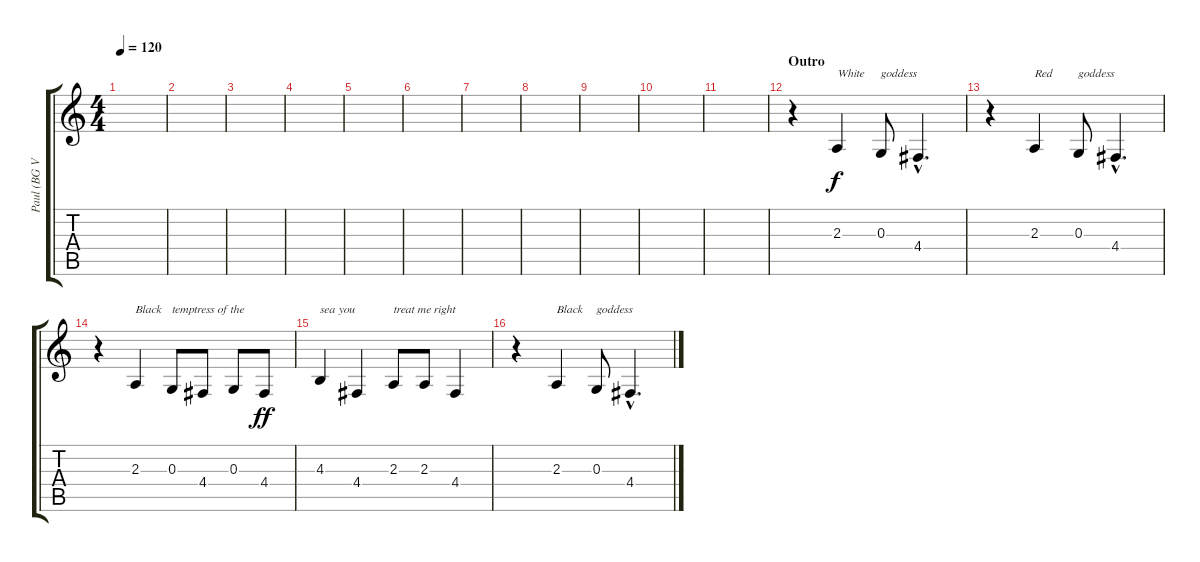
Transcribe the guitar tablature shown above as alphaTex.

\track ("Paul (BG Vocals)" "Paul (BG V") {instrument tenorsax}
\staff {score tabs}
\tuning (E4 B3 G3 D3 A2 E2) {hide}
\ts (4 4)
\tempo 120
\clef g2
\ks c
|
|
|
|
|
|
|
|
|
|
|
\section ("" "Outro")
r.4 2.3.4{txt "White"} 0.3.8{txt "goddess"} 4.4{hac}.4{d} |
r.4 2.3.4{txt "Red"} 0.3.8{txt "goddess"} 4.4{hac}.4{d} |
r.4 2.3.4{txt "Black"} 0.3.8{txt "temptress of the"} 4.4.8 0.3.8{dy f} 4.4.8{dy ff} |
4.3.4{txt "sea you"} 4.4.4 2.3.8{txt "treat me right"} 2.3.8 4.4.4 |
r.4 2.3.4{txt "Black"} 0.3.8{txt "goddess"} 4.4{hac}.4{d}
